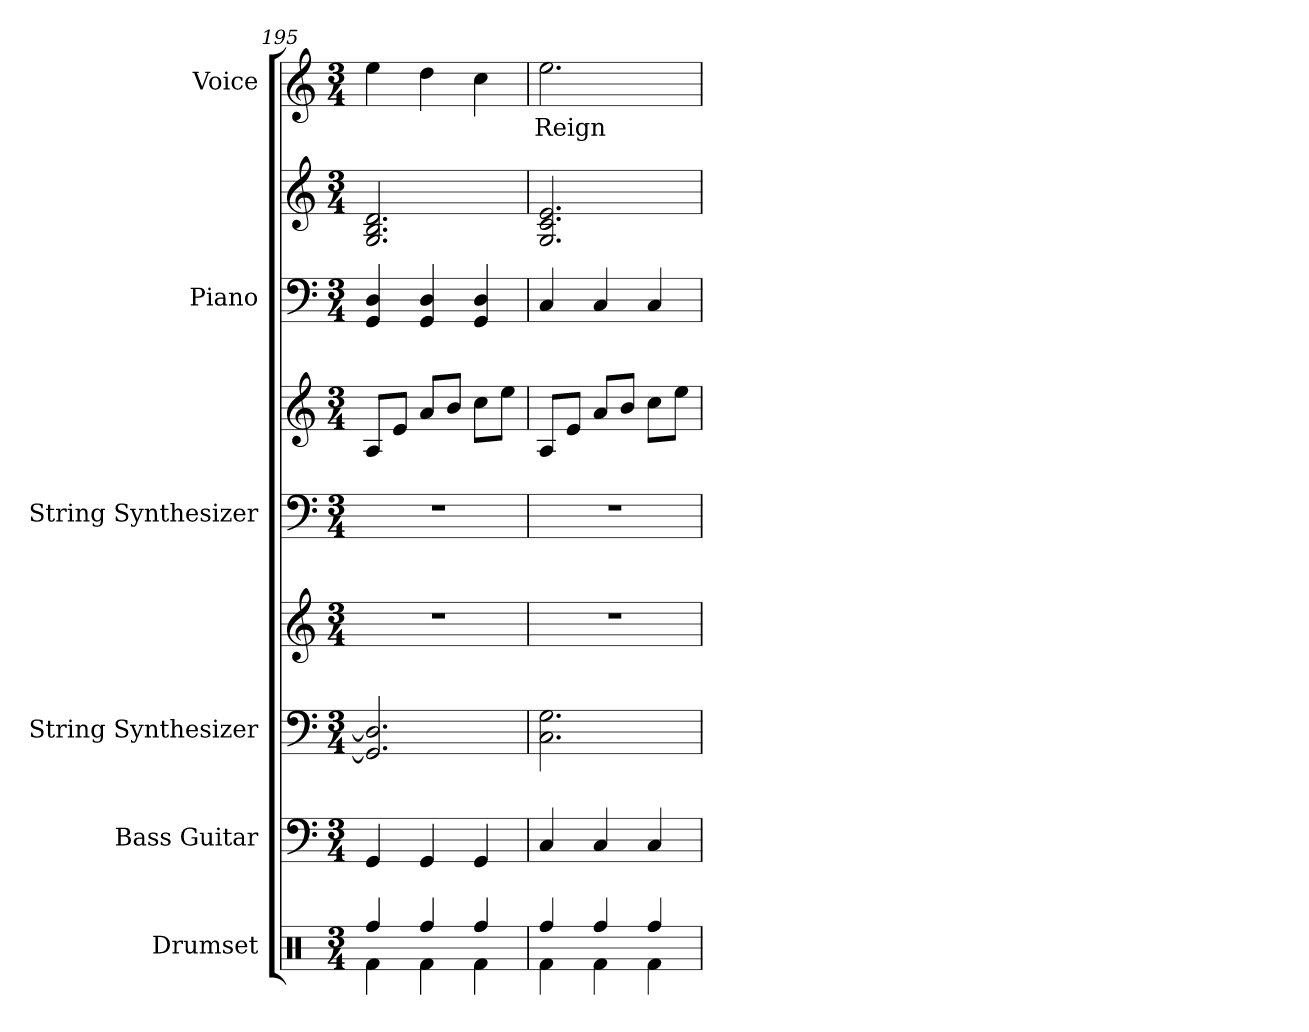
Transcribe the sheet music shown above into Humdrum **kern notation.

**kern	**kern	**kern	**kern	**kern	**kern	**kern	**kern	**kern	**text
*part6	*part5	*part4	*part4	*part3	*part3	*part2	*part2	*part1	*part1
*staff9	*staff8	*staff7	*staff6	*staff5	*staff4	*staff3	*staff2	*staff1	*staff1
*I"Drumset	*I"Bass Guitar	*I"String Synthesizer	*	*I"String Synthesizer	*	*I"Piano	*	*I"Voice	*
*I'D. Set	*I'B. Guit.	*I'Synth.	*	*I'Synth.	*	*I'Pno.	*	*I'Vo.	*
*clefX	*clefF4	*clefF4	*clefG2	*clefF4	*clefG2	*clefF4	*clefG2	*clefG2	*
*	*ITrd7c12	*	*	*	*	*	*	*	*
*k[]	*k[]	*k[]	*k[]	*k[]	*k[]	*k[]	*k[]	*k[]	*
*M3/4	*M3/4	*M3/4	*M3/4	*M3/4	*M3/4	*M3/4	*M3/4	*M3/4	*
=195	=195	=195	=195	=195	=195	=195	=195	=195	=195
*^	*	*	*	*	*	*	*	*	*
4Rff/	4Rf\	4GGG/	2.GG/] 2.D/]	2.r	2.r	8A/L	4GG/ 4D/	2.G/ 2.B/ 2.d/	4ee\	.
.	.	.	.	.	.	8e/J	.	.	.	.
4Rff/	4Rf\	4GGG/	.	.	.	8a/L	4GG/ 4D/	.	4dd\	.
.	.	.	.	.	.	8b/J	.	.	.	.
4Rff/	4Rf\	4GGG/	.	.	.	8cc\L	4GG/ 4D/	.	4cc\	.
.	.	.	.	.	.	8ee\J	.	.	.	.
=196	=196	=196	=196	=196	=196	=196	=196	=196	=196	=196
!	!	!	!	!	!	!	!	!	!	!LO:LY:b
4Rff/	4Rf\	4CC/	2.C\ 2.G\	2.r	2.r	8A/L	4C/	2.G/ 2.c/ 2.e/	2.ee\	Reign
.	.	.	.	.	.	8e/J	.	.	.	.
4Rff/	4Rf\	4CC/	.	.	.	8a/L	4C/	.	.	.
.	.	.	.	.	.	8b/J	.	.	.	.
4Rff/	4Rf\	4CC/	.	.	.	8cc\L	4C/	.	.	.
.	.	.	.	.	.	8ee\J	.	.	.	.
*v	*v	*	*	*	*	*	*	*	*	*
=	=	=	=	=	=	=	=	=	=
*-	*-	*-	*-	*-	*-	*-	*-	*-	*-
